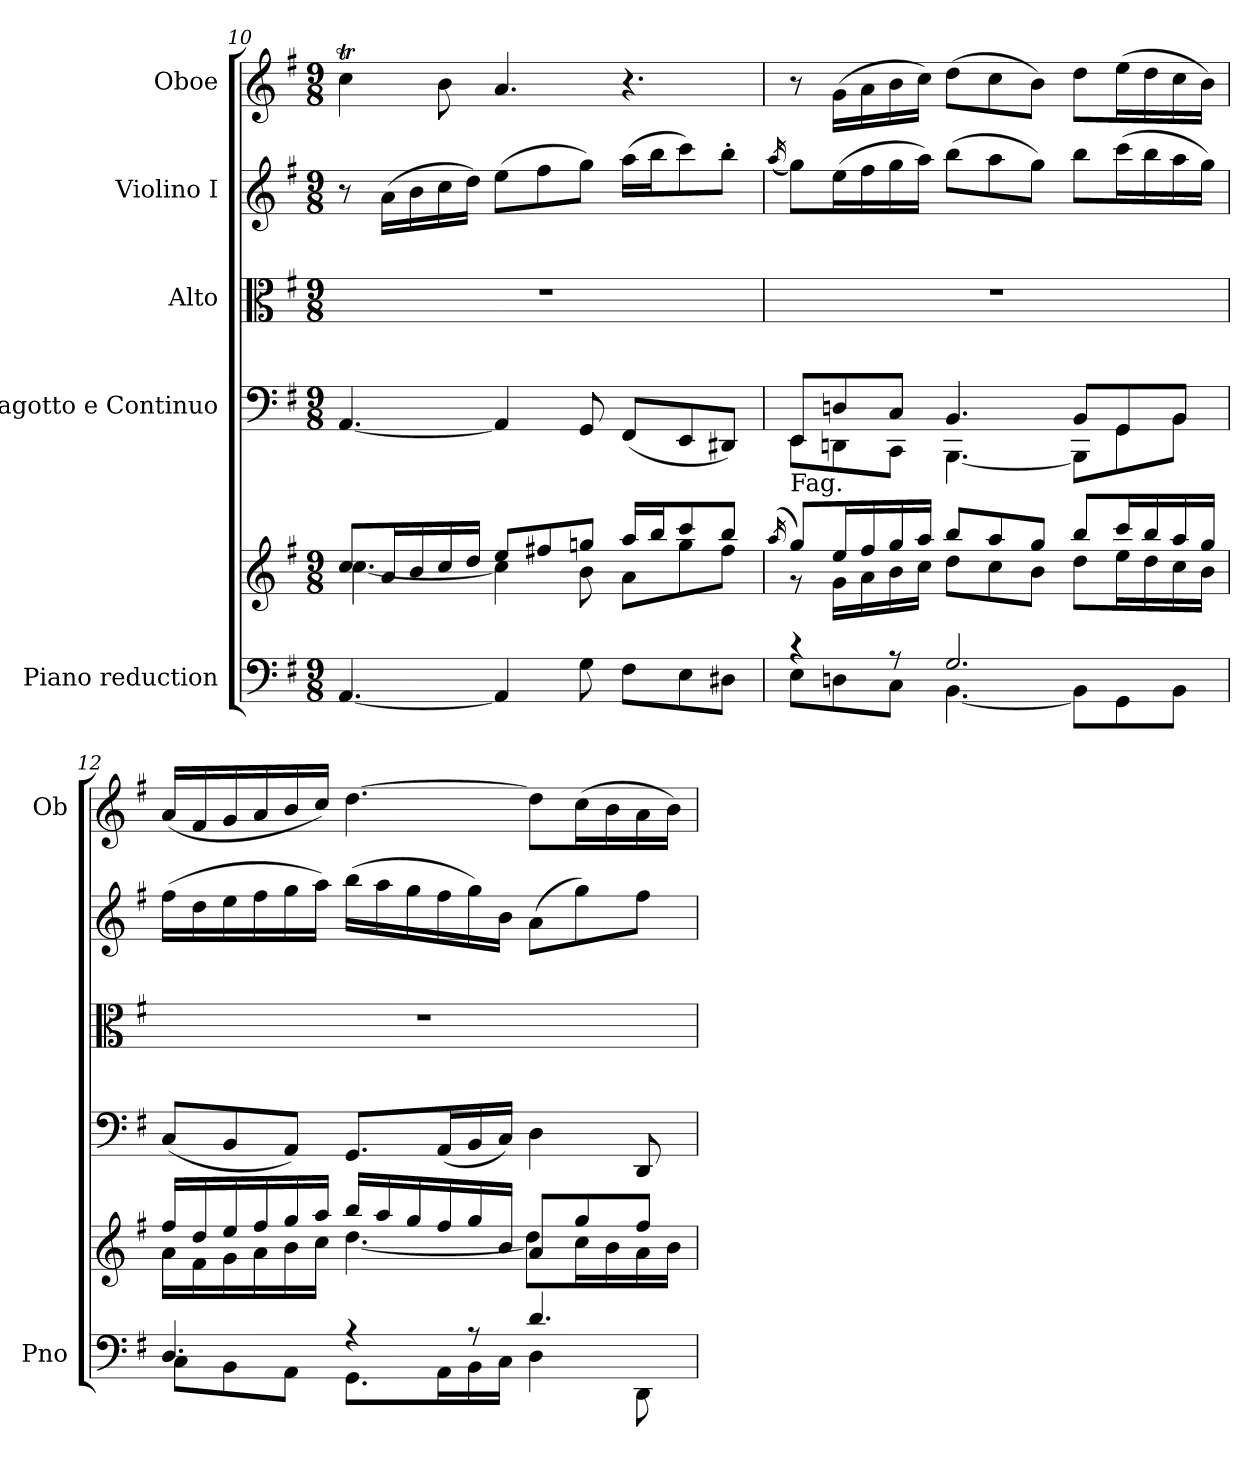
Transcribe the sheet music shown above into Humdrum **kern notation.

**kern	**kern	**kern	**kern	**kern	**kern
*part5	*part5	*part4	*part3	*part2	*part1
*staff6	*staff5	*staff4	*staff3	*staff2	*staff1
*I"Piano reduction	*	*I"Fagotto e Continuo	*I"Alto	*I"Violino I	*I"Oboe
*I'Pno	*	*	*	*	*I'Ob
*clefF4	*clefG2	*clefF4	*clefC3	*clefG2	*clefG2
*k[f#]	*k[f#]	*k[f#]	*k[f#]	*k[f#]	*k[f#]
*M9/8	*M9/8	*M9/8	*M9/8	*M9/8	*M9/8
=10	=10	=10	=10	=10	=10
*	*^	*	*	*	*
[4.AA/	8cc/L	[4.cc\	[4.AA/	8%9r	8r	4ccT\
.	16a/L	.	.	.	(16a\LL	.
.	16b/	.	.	.	16b\	.
.	16cc/	.	.	.	16cc\	8b\
.	16dd/JJ	.	.	.	16dd\JJ)	.
4AA/]	8ee/L	4cc\]	4AA/]	.	(8ee\L	4.a/
.	8ff#X/	.	.	.	8ff#\	.
8G\	8ggn/J	8b\	8GG/	.	8gg\J)	.
8F#\L	16aa/LL	8a\L	(8FF#/L	.	(16aa\LL	4.r
.	16bb/J	.	.	.	16bb\J	.
8E\	8ccc/	8gg\	8EE/	.	8ccc\)	.
8D#X\J	8bb/J	8ff#\J	8DD#X/J)	.	8bb'\J	.
=11	=11	=11	=11	=11	=11	=11
.	(16qaa/	.	.	.	(16qaa/	.
*^	*	*	*^	*	*	*
!	!	!	!	!LO:TX:b:t=Fag.	!	!	!	!
4r	8E\L	8gg/L)	8r	8EE/L	8EE!\L	8%9r	8gg\L)	8r
.	8Dn\	16ee/L	16g\LL	8Dn/	8DDn!\	.	(16ee\L	(16g\LL
.	.	16ff#/	16a\	.	.	.	16ff#\	16a\
8r	8C\J	16gg/	16b\	8C/J	8CC!\J	.	16gg\	16b\
.	.	16aa/JJ	16cc\JJ	.	.	.	16aa\JJ)	16cc\JJ)
2.G/	[4.BB\	8bb/L	8dd\L	4.BB/	[4.BBB!\	.	(8bb\L	(8dd\L
.	.	8aa/	8cc\	.	.	.	8aa\	8cc\
.	.	8gg/J	8b\J	.	.	.	8gg\J)	8b\J)
.	8BB\L]	8bb/L	8dd\L	8BB/L	8BBB!\L]	.	8bb\L	8dd\L
.	8GG\	16ccc/L	16ee\L	8GG/	8GG!\	.	(16ccc\L	(16ee\L
.	.	16bb/	16dd\	.	.	.	16bb\	16dd\
.	8BB\J	16aa/	16cc\	8BB/J	8BB!\J	.	16aa\	16cc\
.	.	16gg/JJ	16b\JJ	.	.	.	16gg\JJ)	16b\JJ)
*	*	*	*	*v	*v	*	*	*
=12	=12	=12	=12	=12	=12	=12	=12
4.D/	8C\L	16ff#/LL	16a\LL	(8C/L	8%9r	(16ff#\LL	(16a/LL
.	.	16dd/	16f#\	.	.	16dd\	16f#/
.	8BB\	16ee/	16g\	8BB/	.	16ee\	16g/
.	.	16ff#/	16a\	.	.	16ff#\	16a/
.	8AA\J	16gg/	16b\	8AA/J)	.	16gg\	16b/
.	.	16aa/JJ	16cc\JJ	.	.	16aa\JJ)	16cc/JJ)
4r	8.GG\L	16bb/LL	[4.dd\	8.GG/L	.	(16bb\LL	[4.dd\
.	.	16aa/	.	.	.	16aa\	.
.	.	16gg/	.	.	.	16gg\	.
.	16AA\L	16ff#/	.	(16AA/L	.	16ff#\	.
8r	16BB\	16gg/	.	16BB/	.	16gg\)	.
.	16C\JJ	16b/JJ	.	16C/JJ)	.	16b\JJ	.
4.d/	4D\	8a/L	8dd\L]	4D\	.	(8a\L	8dd\L]
.	.	8gg/	16cc\L	.	.	8gg\)	(16cc\L
.	.	.	16b\	.	.	.	16b\
.	8DD\	8ff#/J	16a\	8DD/	.	8ff#\J	16a\
.	.	.	16b\JJ	.	.	.	16b\JJ)
*v	*v	*	*	*	*	*	*
*	*v	*v	*	*	*	*
=	=	=	=	=	=
*-	*-	*-	*-	*-	*-
